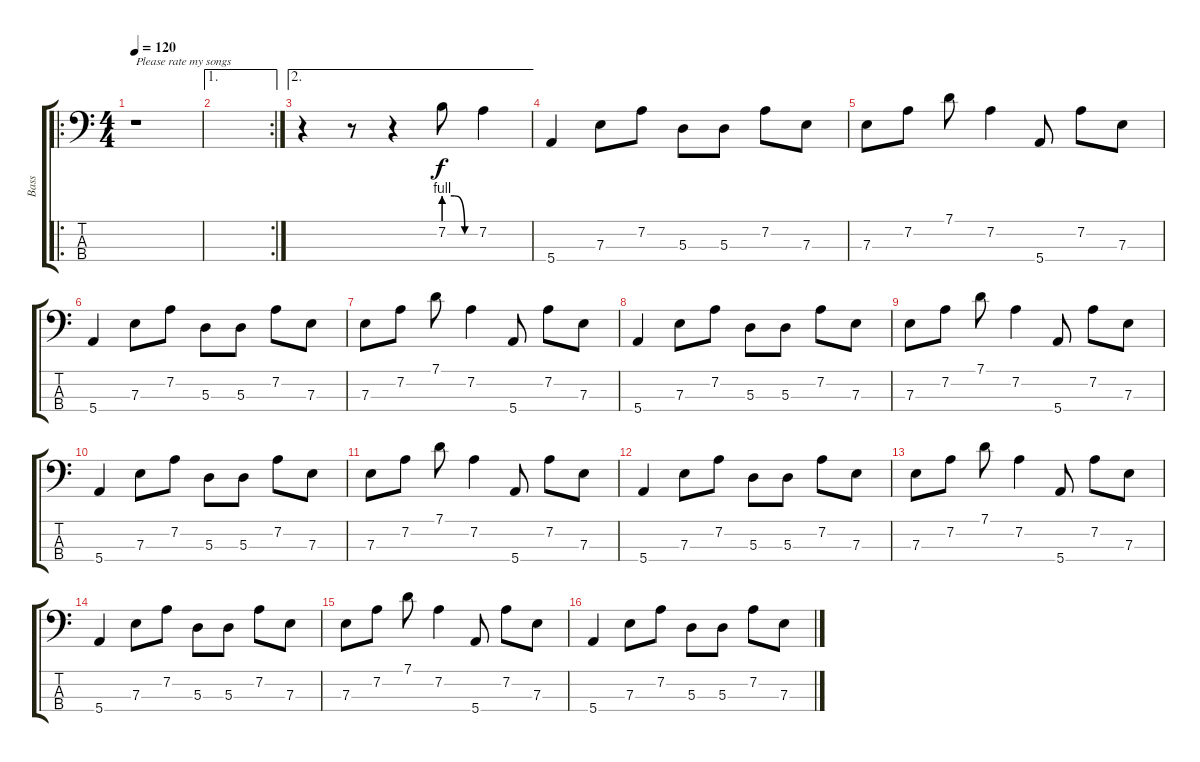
\track ("Bass" "Bass") {instrument electricbassfinger}
\staff {score tabs}
\tuning (G2 D2 A1 E1) {hide}
\ro
\ts (4 4)
\tempo 120
\clef f4
\ks c
r.1{txt "Please rate my songs" dy f instrument electricbassfinger} |
\ae 1
\rc 2
|
\ae 2
r.4 r.8 r.4 7.2{be (custom 0 4 20 4 40 0 60 0)}.8 7.2.4 |
5.4.4 7.3.8 7.2.8 5.3.8 5.3.8 7.2.8 7.3.8 |
7.3.8 7.2.8 7.1.8 7.2.4 5.4.8 7.2.8 7.3.8 |
5.4.4 7.3.8 7.2.8 5.3.8 5.3.8 7.2.8 7.3.8 |
7.3.8 7.2.8 7.1.8 7.2.4 5.4.8 7.2.8 7.3.8 |
5.4.4 7.3.8 7.2.8 5.3.8 5.3.8 7.2.8 7.3.8 |
7.3.8 7.2.8 7.1.8 7.2.4 5.4.8 7.2.8 7.3.8 |
5.4.4 7.3.8 7.2.8 5.3.8 5.3.8 7.2.8 7.3.8 |
7.3.8 7.2.8 7.1.8 7.2.4 5.4.8 7.2.8 7.3.8 |
5.4.4 7.3.8 7.2.8 5.3.8 5.3.8 7.2.8 7.3.8 |
7.3.8 7.2.8 7.1.8 7.2.4 5.4.8 7.2.8 7.3.8 |
5.4.4 7.3.8 7.2.8 5.3.8 5.3.8 7.2.8 7.3.8 |
7.3.8 7.2.8 7.1.8 7.2.4 5.4.8 7.2.8 7.3.8 |
5.4.4 7.3.8 7.2.8 5.3.8 5.3.8 7.2.8 7.3.8
